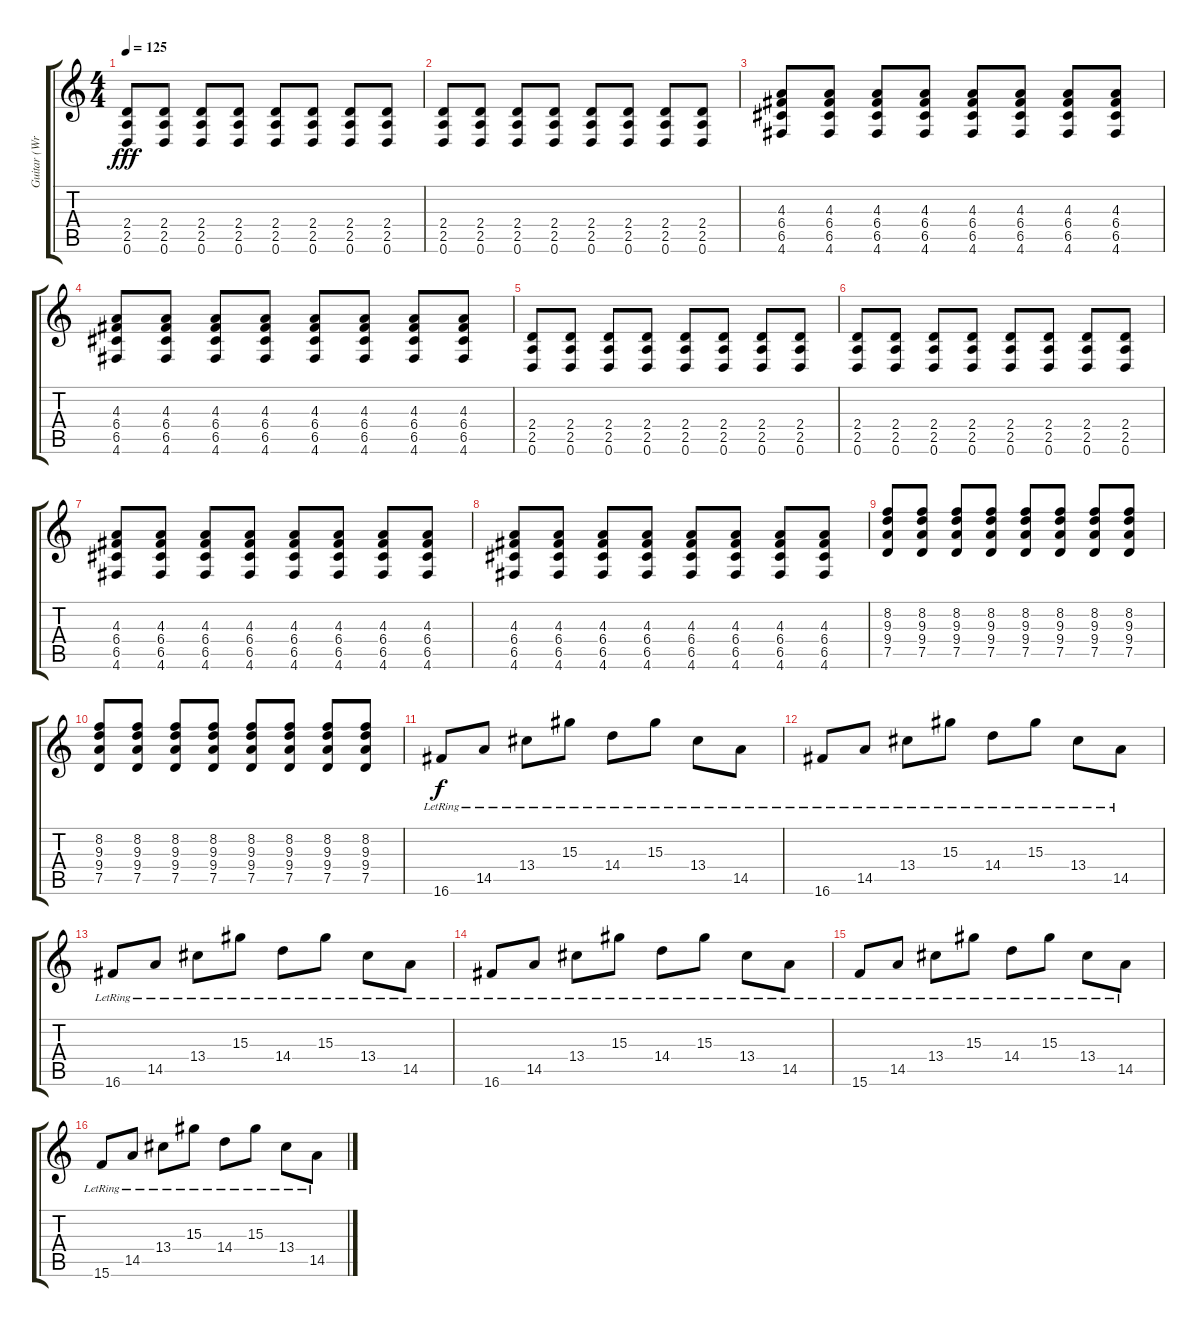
\track ("Guitar (Wredhe/Huss)" "Guitar (Wr") {instrument distortionguitar}
\staff {score tabs}
\tuning (D4 A3 F3 C3 G2 D2) {hide}
\ts (4 4)
\tempo 125
\clef g2
\ks c
(2.4 2.5 0.6).8{dy fff} (2.4 2.5 0.6).8 (2.4 2.5 0.6).8 (2.4 2.5 0.6).8 (2.4 2.5 0.6).8 (2.4 2.5 0.6).8 (2.4 2.5 0.6).8 (2.4 2.5 0.6).8 |
(2.4 2.5 0.6).8 (2.4 2.5 0.6).8 (2.4 2.5 0.6).8 (2.4 2.5 0.6).8 (2.4 2.5 0.6).8 (2.4 2.5 0.6).8 (2.4 2.5 0.6).8 (2.4 2.5 0.6).8 |
(4.3 6.4 6.5 4.6).8{instrument distortionguitar} (4.3 6.4 6.5 4.6).8 (4.3 6.4 6.5 4.6).8 (4.3 6.4 6.5 4.6).8 (4.3 6.4 6.5 4.6).8 (4.3 6.4 6.5 4.6).8 (4.3 6.4 6.5 4.6).8 (4.3 6.4 6.5 4.6).8 |
(4.3 6.4 6.5 4.6).8 (4.3 6.4 6.5 4.6).8 (4.3 6.4 6.5 4.6).8 (4.3 6.4 6.5 4.6).8 (4.3 6.4 6.5 4.6).8 (4.3 6.4 6.5 4.6).8 (4.3 6.4 6.5 4.6).8 (4.3 6.4 6.5 4.6).8 |
(2.4 2.5 0.6).8 (2.4 2.5 0.6).8 (2.4 2.5 0.6).8 (2.4 2.5 0.6).8 (2.4 2.5 0.6).8 (2.4 2.5 0.6).8 (2.4 2.5 0.6).8 (2.4 2.5 0.6).8 |
(2.4 2.5 0.6).8 (2.4 2.5 0.6).8 (2.4 2.5 0.6).8 (2.4 2.5 0.6).8 (2.4 2.5 0.6).8 (2.4 2.5 0.6).8 (2.4 2.5 0.6).8 (2.4 2.5 0.6).8 |
(4.3 6.4 6.5 4.6).8{instrument distortionguitar} (4.3 6.4 6.5 4.6).8 (4.3 6.4 6.5 4.6).8 (4.3 6.4 6.5 4.6).8 (4.3 6.4 6.5 4.6).8 (4.3 6.4 6.5 4.6).8 (4.3 6.4 6.5 4.6).8 (4.3 6.4 6.5 4.6).8 |
(4.3 6.4 6.5 4.6).8 (4.3 6.4 6.5 4.6).8 (4.3 6.4 6.5 4.6).8 (4.3 6.4 6.5 4.6).8 (4.3 6.4 6.5 4.6).8 (4.3 6.4 6.5 4.6).8 (4.3 6.4 6.5 4.6).8 (4.3 6.4 6.5 4.6).8 |
(8.2 9.3 9.4 7.5).8 (8.2 9.3 9.4 7.5).8 (8.2 9.3 9.4 7.5).8 (8.2 9.3 9.4 7.5).8 (8.2 9.3 9.4 7.5).8 (8.2 9.3 9.4 7.5).8 (8.2 9.3 9.4 7.5).8 (8.2 9.3 9.4 7.5).8 |
(8.2 9.3 9.4 7.5).8 (8.2 9.3 9.4 7.5).8 (8.2 9.3 9.4 7.5).8 (8.2 9.3 9.4 7.5).8 (8.2 9.3 9.4 7.5).8 (8.2 9.3 9.4 7.5).8 (8.2 9.3 9.4 7.5).8 (8.2 9.3 9.4 7.5).8 |
16.6{lr}.8{dy f instrument acousticguitarnylon} 14.5{lr}.8 13.4{lr}.8 15.3{lr}.8 14.4{lr}.8 15.3{lr}.8 13.4{lr}.8 14.5{lr}.8 |
16.6{lr}.8 14.5{lr}.8 13.4{lr}.8 15.3{lr}.8 14.4{lr}.8 15.3{lr}.8 13.4{lr}.8 14.5{lr}.8 |
16.6{lr}.8 14.5{lr}.8 13.4{lr}.8 15.3{lr}.8 14.4{lr}.8 15.3{lr}.8 13.4{lr}.8 14.5{lr}.8 |
16.6{lr}.8 14.5{lr}.8 13.4{lr}.8 15.3{lr}.8 14.4{lr}.8 15.3{lr}.8 13.4{lr}.8 14.5{lr}.8 |
15.6{lr}.8 14.5{lr}.8 13.4{lr}.8 15.3{lr}.8 14.4{lr}.8 15.3{lr}.8 13.4{lr}.8 14.5{lr}.8 |
15.6{lr}.8 14.5{lr}.8 13.4{lr}.8 15.3{lr}.8 14.4{lr}.8 15.3{lr}.8 13.4{lr}.8 14.5{lr}.8
